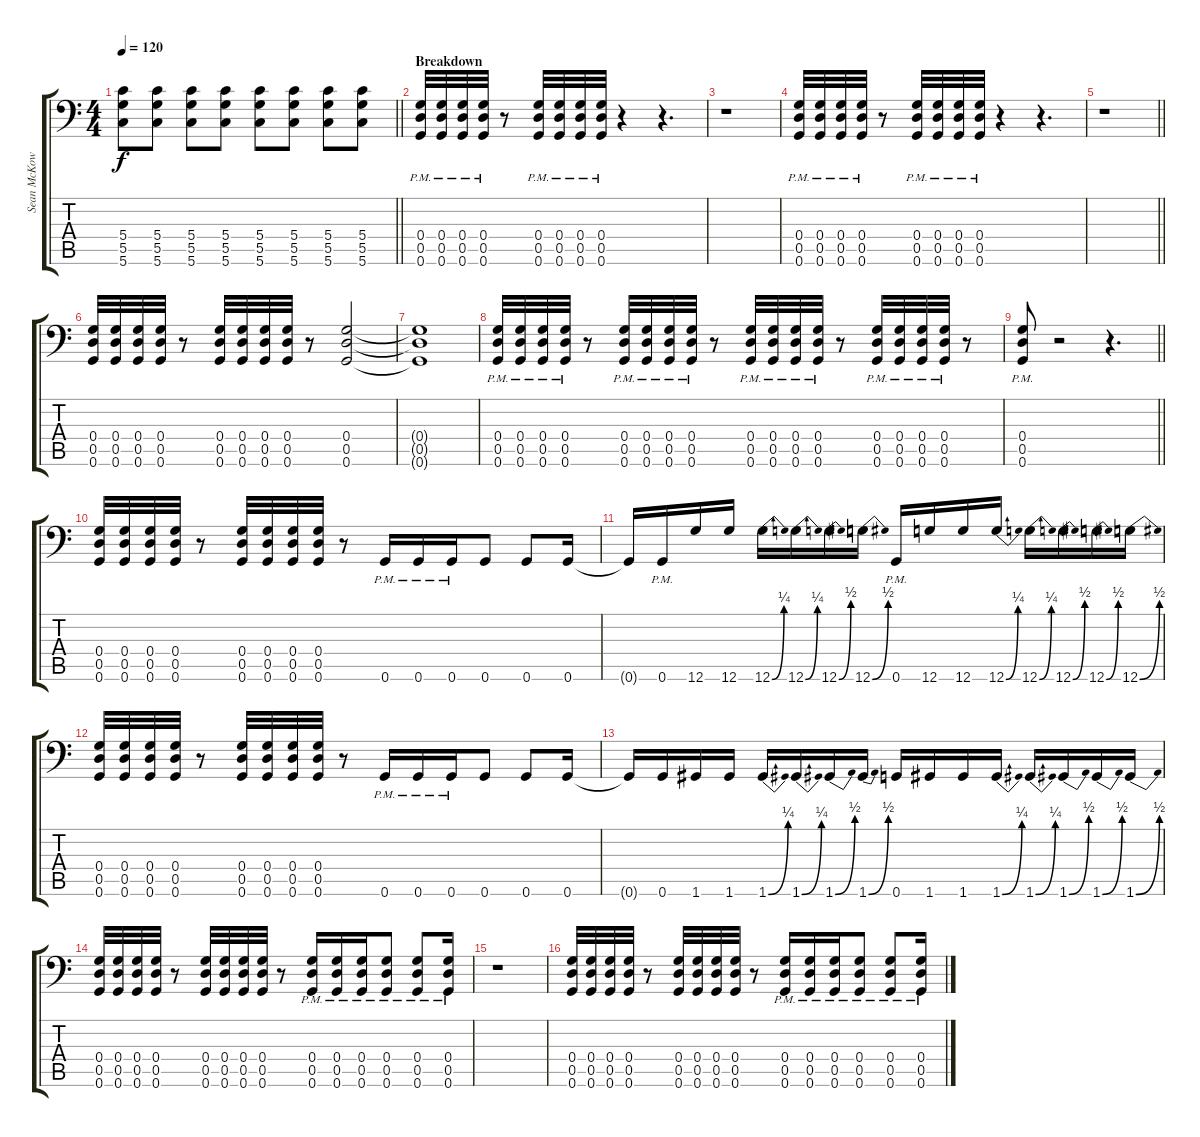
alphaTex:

\track ("Sean McKowski - Rhythm Guitar" "Sean McKow") {instrument distortionguitar}
\staff {score tabs}
\tuning (A3 E3 C3 G2 D2 G1) {hide}
\ts (4 4)
\tempo 120
\clef f4
\barLineRight lightlight
\ks c
(5.4 5.5 5.6).8{dy f} (5.4 5.5 5.6).8 (5.4 5.5 5.6).8 (5.4 5.5 5.6).8 (5.4 5.5 5.6).8 (5.4 5.5 5.6).8 (5.4 5.5 5.6).8 (5.4 5.5 5.6).8 |
\section ("" "Breakdown")
(0.4{pm} 0.5{pm} 0.6{pm}).32 (0.4{pm} 0.5{pm} 0.6{pm}).32 (0.4{pm} 0.5{pm} 0.6{pm}).32 (0.4{pm} 0.5{pm} 0.6{pm}).32 r.8 (0.4{pm} 0.5{pm} 0.6{pm}).32 (0.4{pm} 0.5{pm} 0.6{pm}).32 (0.4{pm} 0.5{pm} 0.6{pm}).32 (0.4{pm} 0.5{pm} 0.6{pm}).32 r.4 r.4{d} |
r.1 |
(0.4{pm} 0.5{pm} 0.6{pm}).32 (0.4{pm} 0.5{pm} 0.6{pm}).32 (0.4{pm} 0.5{pm} 0.6{pm}).32 (0.4{pm} 0.5{pm} 0.6{pm}).32 r.8 (0.4{pm} 0.5{pm} 0.6{pm}).32 (0.4{pm} 0.5{pm} 0.6{pm}).32 (0.4{pm} 0.5{pm} 0.6{pm}).32 (0.4{pm} 0.5{pm} 0.6{pm}).32 r.4 r.4{d} |
\barLineRight lightlight
r.1 |
(0.4 0.5 0.6).32 (0.4 0.5 0.6).32 (0.4 0.5 0.6).32 (0.4 0.5 0.6).32 r.8 (0.4 0.5 0.6).32 (0.4 0.5 0.6).32 (0.4 0.5 0.6).32 (0.4 0.5 0.6).32 r.8 (0.4 0.5 0.6).2 |
(0.4{t} 0.5{t} 0.6{t}).1 |
(0.4{pm} 0.5{pm} 0.6{pm}).32 (0.4{pm} 0.5{pm} 0.6{pm}).32 (0.4{pm} 0.5{pm} 0.6{pm}).32 (0.4{pm} 0.5{pm} 0.6{pm}).32 r.8 (0.4{pm} 0.5{pm} 0.6{pm}).32 (0.4{pm} 0.5{pm} 0.6{pm}).32 (0.4{pm} 0.5{pm} 0.6{pm}).32 (0.4{pm} 0.5{pm} 0.6{pm}).32 r.8 (0.4{pm} 0.5{pm} 0.6{pm}).32 (0.4{pm} 0.5{pm} 0.6{pm}).32 (0.4{pm} 0.5{pm} 0.6{pm}).32 (0.4{pm} 0.5{pm} 0.6{pm}).32 r.8 (0.4{pm} 0.5{pm} 0.6{pm}).32 (0.4{pm} 0.5{pm} 0.6{pm}).32 (0.4{pm} 0.5{pm} 0.6{pm}).32 (0.4{pm} 0.5{pm} 0.6{pm}).32 r.8 |
\barLineRight lightlight
(0.4{pm} 0.5{pm} 0.6{pm}).8 r.2 r.4{d} |
(0.4 0.5 0.6).32 (0.4 0.5 0.6).32 (0.4 0.5 0.6).32 (0.4 0.5 0.6).32 r.8 (0.4 0.5 0.6).32 (0.4 0.5 0.6).32 (0.4 0.5 0.6).32 (0.4 0.5 0.6).32 r.8 0.6{pm}.16 0.6{pm}.16 0.6{pm}.16 0.6.8 0.6.8 0.6.16 |
0.6{t}.16 0.6{pm}.16 12.6.16 12.6.16 12.6{be (bend 0 0 60 1)}.16 12.6{be (bend 0 0 60 1)}.16 12.6{be (bend 0 0 60 2)}.16 12.6{be (bend 0 0 60 2)}.16 0.6{pm}.16 12.6.16 12.6.16 12.6{be (bend 0 0 60 1)}.16 12.6{be (bend 0 0 60 1)}.16 12.6{be (bend 0 0 60 2)}.16 12.6{be (bend 0 0 60 2)}.16 12.6{be (bend 0 0 60 2)}.16 |
(0.4 0.5 0.6).32 (0.4 0.5 0.6).32 (0.4 0.5 0.6).32 (0.4 0.5 0.6).32 r.8 (0.4 0.5 0.6).32 (0.4 0.5 0.6).32 (0.4 0.5 0.6).32 (0.4 0.5 0.6).32 r.8 0.6{pm}.16 0.6{pm}.16 0.6{pm}.16 0.6.8 0.6.8 0.6.16 |
0.6{t}.16 0.6.16 1.6.16 1.6.16 1.6{be (bend 0 0 60 1)}.16 1.6{be (bend 0 0 60 1)}.16 1.6{be (bend 0 0 60 2)}.16 1.6{be (bend 0 0 60 2)}.16 0.6.16 1.6.16 1.6.16 1.6{be (bend 0 0 60 1)}.16 1.6{be (bend 0 0 60 1)}.16 1.6{be (bend 0 0 60 2)}.16 1.6{be (bend 0 0 60 2)}.16 1.6{be (bend 0 0 60 2)}.16 |
(0.4 0.5 0.6).32 (0.4 0.5 0.6).32 (0.4 0.5 0.6).32 (0.4 0.5 0.6).32 r.8 (0.4 0.5 0.6).32 (0.4 0.5 0.6).32 (0.4 0.5 0.6).32 (0.4 0.5 0.6).32 r.8 (0.4{pm} 0.5{pm} 0.6{pm}).16 (0.4{pm} 0.5{pm} 0.6{pm}).16 (0.4{pm} 0.5{pm} 0.6{pm}).16 (0.4{pm} 0.5{pm} 0.6{pm}).8 (0.4{pm} 0.5{pm} 0.6{pm}).8 (0.4{pm} 0.5{pm} 0.6{pm}).16 |
r.1 |
(0.4 0.5 0.6).32 (0.4 0.5 0.6).32 (0.4 0.5 0.6).32 (0.4 0.5 0.6).32 r.8 (0.4 0.5 0.6).32 (0.4 0.5 0.6).32 (0.4 0.5 0.6).32 (0.4 0.5 0.6).32 r.8 (0.4{pm} 0.5{pm} 0.6{pm}).16 (0.4{pm} 0.5{pm} 0.6{pm}).16 (0.4{pm} 0.5{pm} 0.6{pm}).16 (0.4{pm} 0.5{pm} 0.6{pm}).8 (0.4{pm} 0.5{pm} 0.6{pm}).8 (0.4{pm} 0.5{pm} 0.6{pm}).16
